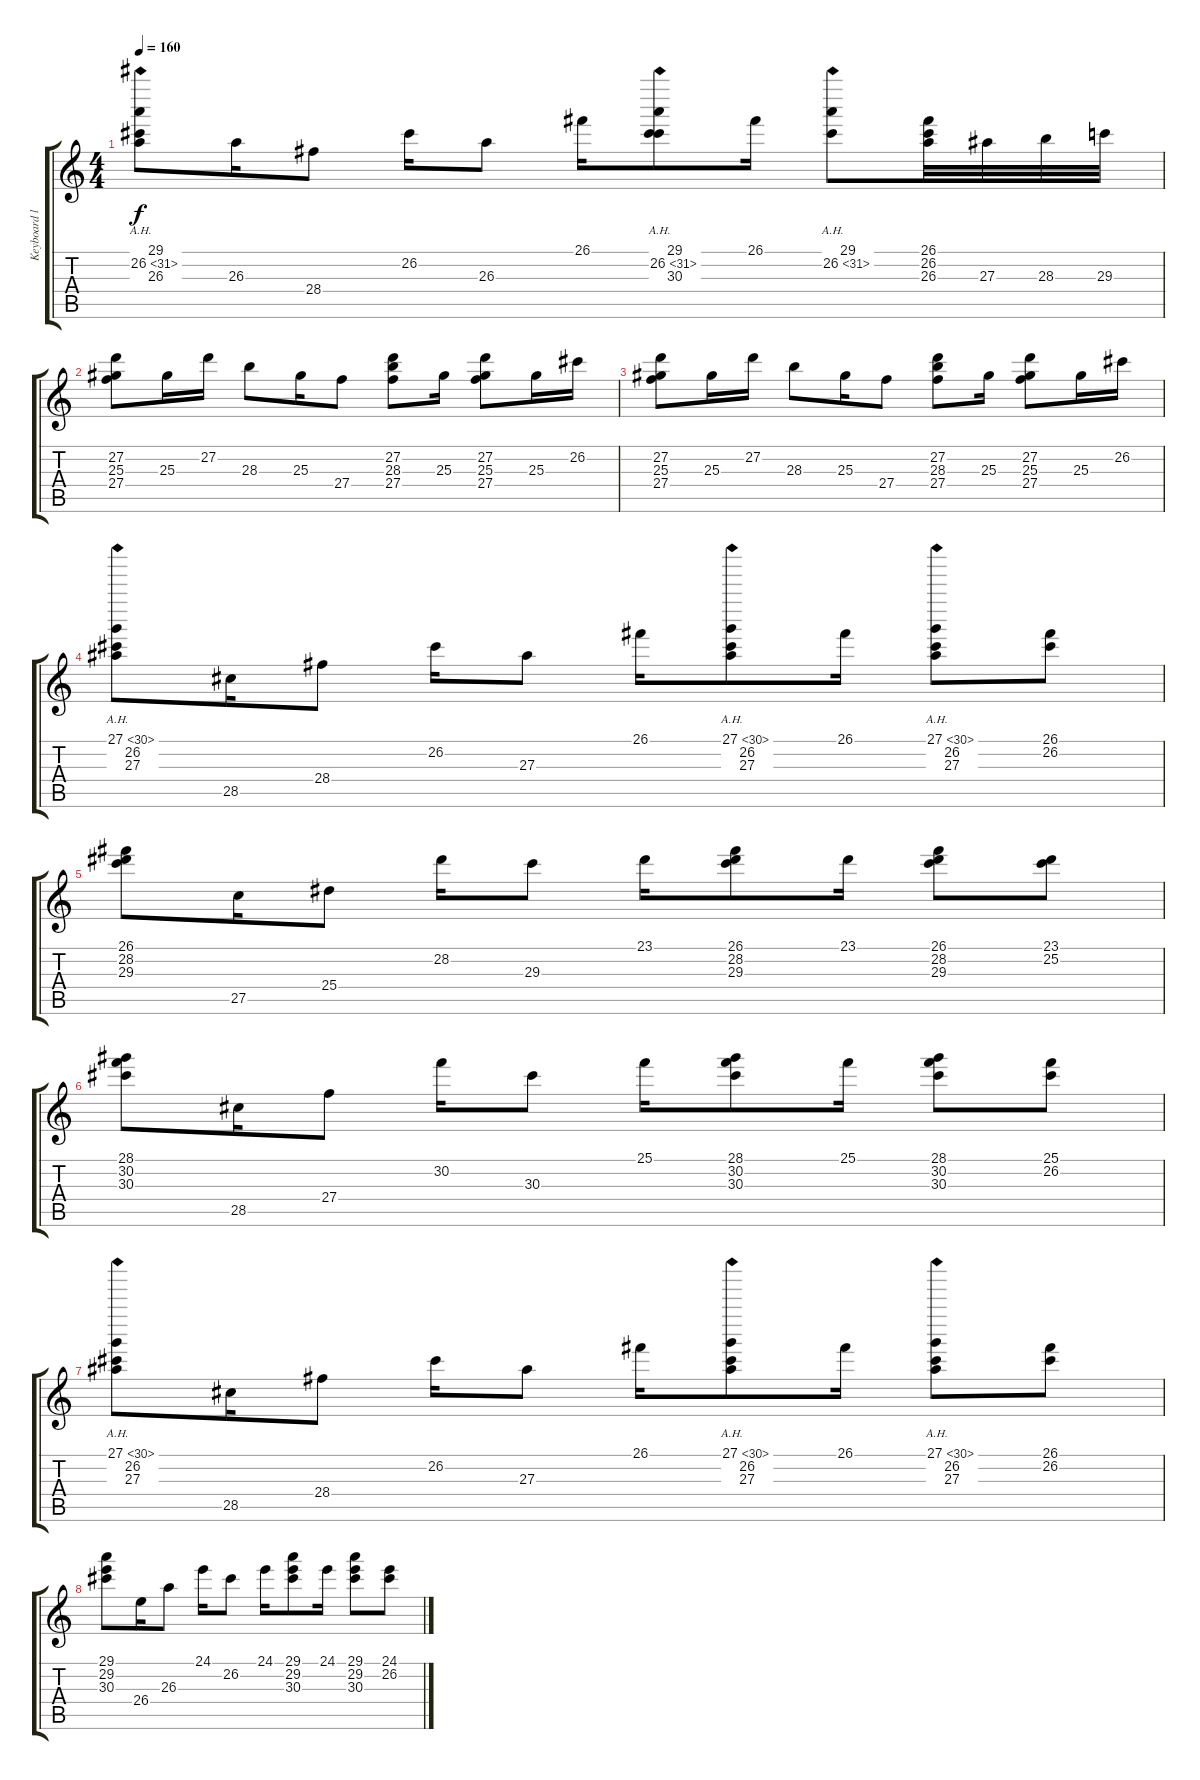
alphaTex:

\track ("Keyboard lead" "Keyboard l") {instrument lead1square}
\staff {score tabs}
\tuning (E4 B3 G3 D3 A2 E2) {hide}
\ts (4 4)
\tempo 160
\clef g2
\ks c
(29.1 26.2{ah 5} 26.3).8{dy f} 26.3.16 28.4.8 26.2.16 26.3.8 26.1.16 (29.1 26.2{ah 5} 30.3).8 26.1.16 (29.1 26.2{ah 5}).8 (26.1 26.2 26.3).32 27.3.32 28.3.32 29.3.32 |
(27.2 25.3 27.4).8 25.3.16 27.2.16 28.3.8 25.3.16 27.4.8 (27.2 28.3 27.4).8 25.3.16 (27.2 25.3 27.4).8 25.3.16 26.2.16 |
(27.2 25.3 27.4).8 25.3.16 27.2.16 28.3.8 25.3.16 27.4.8 (27.2 28.3 27.4).8 25.3.16 (27.2 25.3 27.4).8 25.3.16 26.2.16 |
(27.1{ah 3} 26.2 27.3).8 28.5.16 28.4.8 26.2.16 27.3.8 26.1.16 (27.1{ah 3} 26.2 27.3).8 26.1.16 (27.1{ah 3} 26.2 27.3).8 (26.1 26.2).8 |
(26.1 28.2 29.3).8 27.5.16 25.4.8 28.2.16 29.3.8 23.1.16 (26.1 28.2 29.3).8 23.1.16 (26.1 28.2 29.3).8 (23.1 25.2).8 |
(28.1 30.2 30.3).8 28.5.16 27.4.8 30.2.16 30.3.8 25.1.16 (28.1 30.2 30.3).8 25.1.16 (28.1 30.2 30.3).8 (25.1 26.2).8 |
(27.1{ah 3} 26.2 27.3).8 28.5.16 28.4.8 26.2.16 27.3.8 26.1.16 (27.1{ah 3} 26.2 27.3).8 26.1.16 (27.1{ah 3} 26.2 27.3).8 (26.1 26.2).8 |
(29.1 29.2 30.3).8 26.4.16 26.3.8 24.1.16 26.2.8 24.1.16 (29.1 29.2 30.3).8 24.1.16 (29.1 29.2 30.3).8 (24.1 26.2).8
